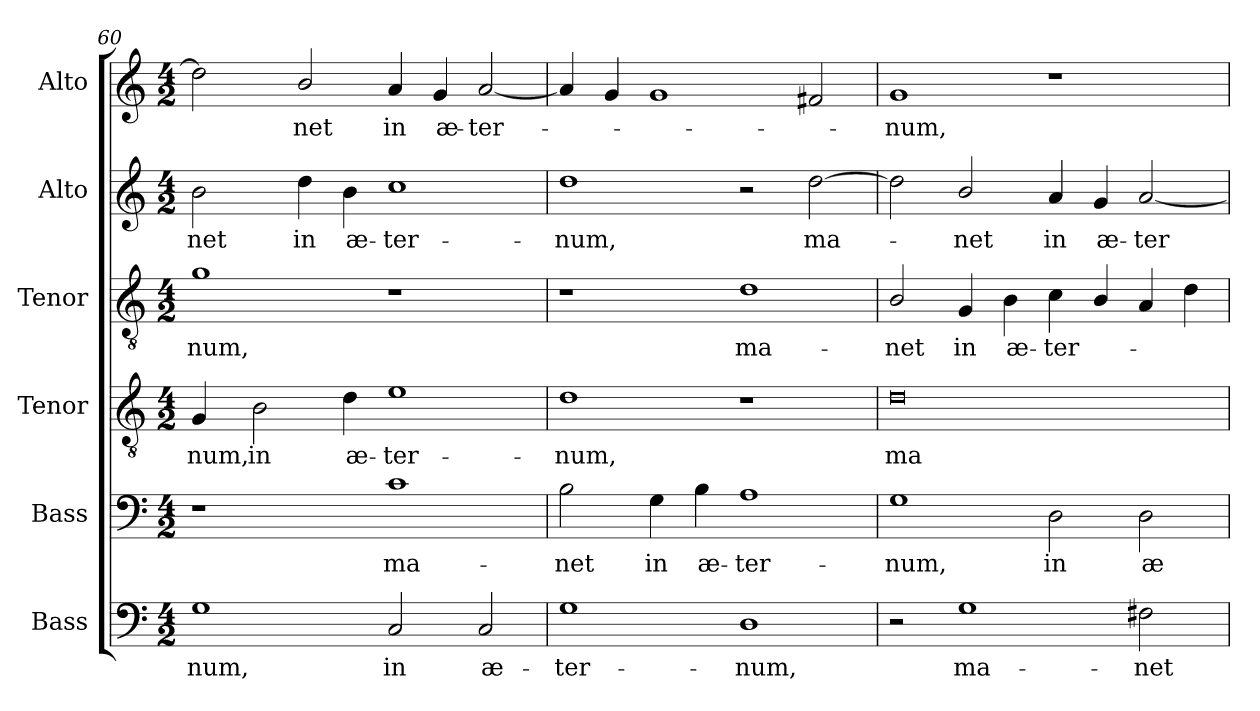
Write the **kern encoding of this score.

**kern	**text	**kern	**text	**kern	**text	**kern	**text	**kern	**text	**kern	**text
*part6	*part6	*part5	*part5	*part4	*part4	*part3	*part3	*part2	*part2	*part1	*part1
*staff6	*staff6	*staff5	*staff5	*staff4	*staff4	*staff3	*staff3	*staff2	*staff2	*staff1	*staff1
*I"Bass	*	*I"Bass	*	*I"Tenor	*	*I"Tenor	*	*I"Alto	*	*I"Alto	*
*I'B.	*	*I'B.	*	*I'T.	*	*I'T.	*	*I'A.	*	*I'A.	*
*clefF4	*	*clefF4	*	*clefGv2	*	*clefGv2	*	*clefG2	*	*clefG2	*
*	*	*	*	*ITrd7c12	*	*ITrd7c12	*	*	*	*	*
*k[]	*	*k[]	*	*k[]	*	*k[]	*	*k[]	*	*k[]	*
*C:	*	*C:	*	*C:	*	*C:	*	*C:	*	*C:	*
*M4/2	*	*M4/2	*	*M4/2	*	*M4/2	*	*M4/2	*	*M4/2	*
=60	=60	=60	=60	=60	=60	=60	=60	=60	=60	=60	=60
!	!LO:LY:b:color=#000000	!	!	!	!	!	!	!	!	!	!
!	!	!	!	!	!LO:LY:b:color=#000000	!	!	!	!	!	!
!	!	!	!	!	!	!	!LO:LY:b:color=#000000	!	!	!	!
!	!	!	!	!	!	!	!	!	!LO:LY:b:color=#000000	!	!
1Gi	-num,	1r	.	4GGi/	-num,	1Gi	-num,	2bi\	-net	2ddi\]	.
!	!	!	!	!	!LO:LY:b:color=#000000	!	!	!	!	!	!
.	.	.	.	2BBi\	in	.	.	.	.	.	.
!	!	!	!	!	!	!	!	!	!LO:LY:b:color=#000000	!	!
!	!	!	!	!	!	!	!	!	!	!	!LO:LY:b:color=#000000
.	.	.	.	.	.	.	.	4ddi\	in	2bi/	-net
!	!	!	!	!	!LO:LY:b:color=#000000	!	!	!	!	!	!
!	!	!	!	!	!	!	!	!	!LO:LY:b:color=#000000	!	!
.	.	.	.	4Di\	æ-	.	.	4bi\	æ-	.	.
!	!LO:LY:b:color=#000000	!	!	!	!	!	!	!	!	!	!
!	!	!	!LO:LY:b:color=#000000	!	!	!	!	!	!	!	!
!	!	!	!	!	!LO:LY:b:color=#000000	!	!	!	!	!	!
!	!	!	!	!	!	!	!	!	!LO:LY:b:color=#000000	!	!
!	!	!	!	!	!	!	!	!	!	!	!LO:LY:b:color=#000000
2Ci/	in	1ci	ma-	1Ei	-ter-	1r	.	1cci	-ter-	4ai/	in
!	!	!	!	!	!	!	!	!	!	!	!LO:LY:b:color=#000000
.	.	.	.	.	.	.	.	.	.	4gi/	æ-
!	!LO:LY:b:color=#000000	!	!	!	!	!	!	!	!	!	!
!	!	!	!	!	!	!	!	!	!	!	!LO:LY:b:color=#000000
2Ci/	æ-	.	.	.	.	.	.	.	.	[2ai/	-ter-
=61	=61	=61	=61	=61	=61	=61	=61	=61	=61	=61	=61
!	!LO:LY:b:color=#000000	!	!	!	!	!	!	!	!	!	!
!	!	!	!LO:LY:b:color=#000000	!	!	!	!	!	!	!	!
!	!	!	!	!	!LO:LY:b:color=#000000	!	!	!	!	!	!
!	!	!	!	!	!	!	!	!	!LO:LY:b:color=#000000	!	!
1Gi	-ter-	2Bi\	-net	1Di	-num,	1r	.	1ddi	-num,	4ai/]	.
.	.	.	.	.	.	.	.	.	.	4gi/	.
!	!	!	!LO:LY:b:color=#000000	!	!	!	!	!	!	!	!
.	.	4Gi\	in	.	.	.	.	.	.	1gi	.
!	!	!	!LO:LY:b:color=#000000	!	!	!	!	!	!	!	!
.	.	4Bi\	æ-	.	.	.	.	.	.	.	.
!	!LO:LY:b:color=#000000	!	!	!	!	!	!	!	!	!	!
!	!	!	!LO:LY:b:color=#000000	!	!	!	!	!	!	!	!
!	!	!	!	!	!	!	!LO:LY:b:color=#000000	!	!	!	!
1Di	-num,	1Ai	-ter-	1r	.	1Di	ma-	2r	.	.	.
!	!	!	!	!	!	!	!	!	!LO:LY:b:color=#000000	!	!
.	.	.	.	.	.	.	.	[2ddi\	ma-	2f#Xi/	.
=62	=62	=62	=62	=62	=62	=62	=62	=62	=62	=62	=62
!	!	!	!LO:LY:b:color=#000000	!	!	!	!	!	!	!	!
!	!	!	!	!	!LO:LY:b:color=#000000	!	!	!	!	!	!
!	!	!	!	!	!	!	!LO:LY:b:color=#000000	!	!	!	!
!	!	!	!	!	!	!	!	!	!	!	!LO:LY:b:color=#000000
2r	.	1Gi	-num,	0Di	ma-	2BBi/	-net	2ddi\]	.	1gi	-num,
!	!LO:LY:b:color=#000000	!	!	!	!	!	!	!	!	!	!
!	!	!	!	!	!	!	!LO:LY:b:color=#000000	!	!	!	!
!	!	!	!	!	!	!	!	!	!LO:LY:b:color=#000000	!	!
1Gi	ma-	.	.	.	.	4GGi/	in	2bi/	-net	.	.
!	!	!	!	!	!	!	!LO:LY:b:color=#000000	!	!	!	!
.	.	.	.	.	.	4BBi\	æ-	.	.	.	.
!	!	!	!LO:LY:b:color=#000000	!	!	!	!	!	!	!	!
!	!	!	!	!	!	!	!LO:LY:b:color=#000000	!	!	!	!
!	!	!	!	!	!	!	!	!	!LO:LY:b:color=#000000	!	!
.	.	2Di\	in	.	.	4Ci\	-ter-	4ai/	in	1r	.
!	!	!	!	!	!	!	!	!	!LO:LY:b:color=#000000	!	!
.	.	.	.	.	.	4BBi/	.	4gi/	æ-	.	.
!	!LO:LY:b:color=#000000	!	!	!	!	!	!	!	!	!	!
!	!	!	!LO:LY:b:color=#000000	!	!	!	!	!	!	!	!
!	!	!	!	!	!	!	!	!	!LO:LY:b:color=#000000	!	!
2F#Xi\	-net	2Di\	æ-	.	.	4AAi/	.	[2ai/	-ter-	.	.
.	.	.	.	.	.	4Di\	.	.	.	.	.
=	=	=	=	=	=	=	=	=	=	=	=
*-	*-	*-	*-	*-	*-	*-	*-	*-	*-	*-	*-
